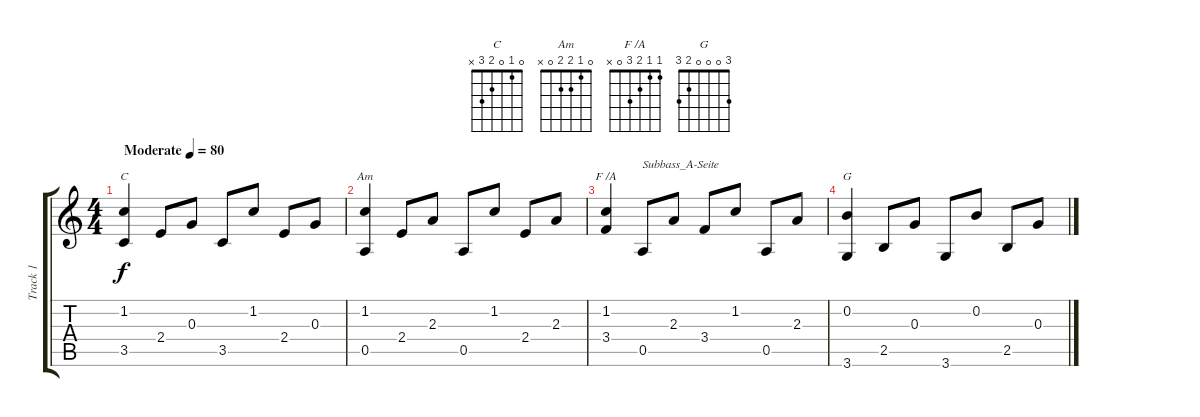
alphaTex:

\track ("Track 1" "Track 1") {instrument acousticguitarnylon}
\staff {score tabs}
\tuning (E4 B3 G3 D3 A2 E2) {hide}
\chord ("C" 0 1 0 2 3 x)
\chord ("Am" 0 1 2 2 0 x)
\chord ("F /A" 1 1 2 3 0 x)
\chord ("G" 3 0 0 0 2 3)
\ts (4 4)
\tempo (80 "Moderate")
\clef g2
\ks c
(1.2 3.5).4{ch "C" dy f instrument acousticguitarnylon} 2.4.8 0.3.8 3.5.8 1.2.8 2.4.8 0.3.8 |
(1.2 0.5).4{ch "Am"} 2.4.8 2.3.8 0.5.8 1.2.8 2.4.8 2.3.8 |
(1.2 3.4).4{ch "F /A"} 0.5.8{txt "Subbass_A-Seite"} 2.3.8 3.4.8 1.2.8 0.5.8 2.3.8 |
(0.2 3.6).4{ch "G"} 2.5.8 0.3.8 3.6.8 0.2.8 2.5.8 0.3.8
